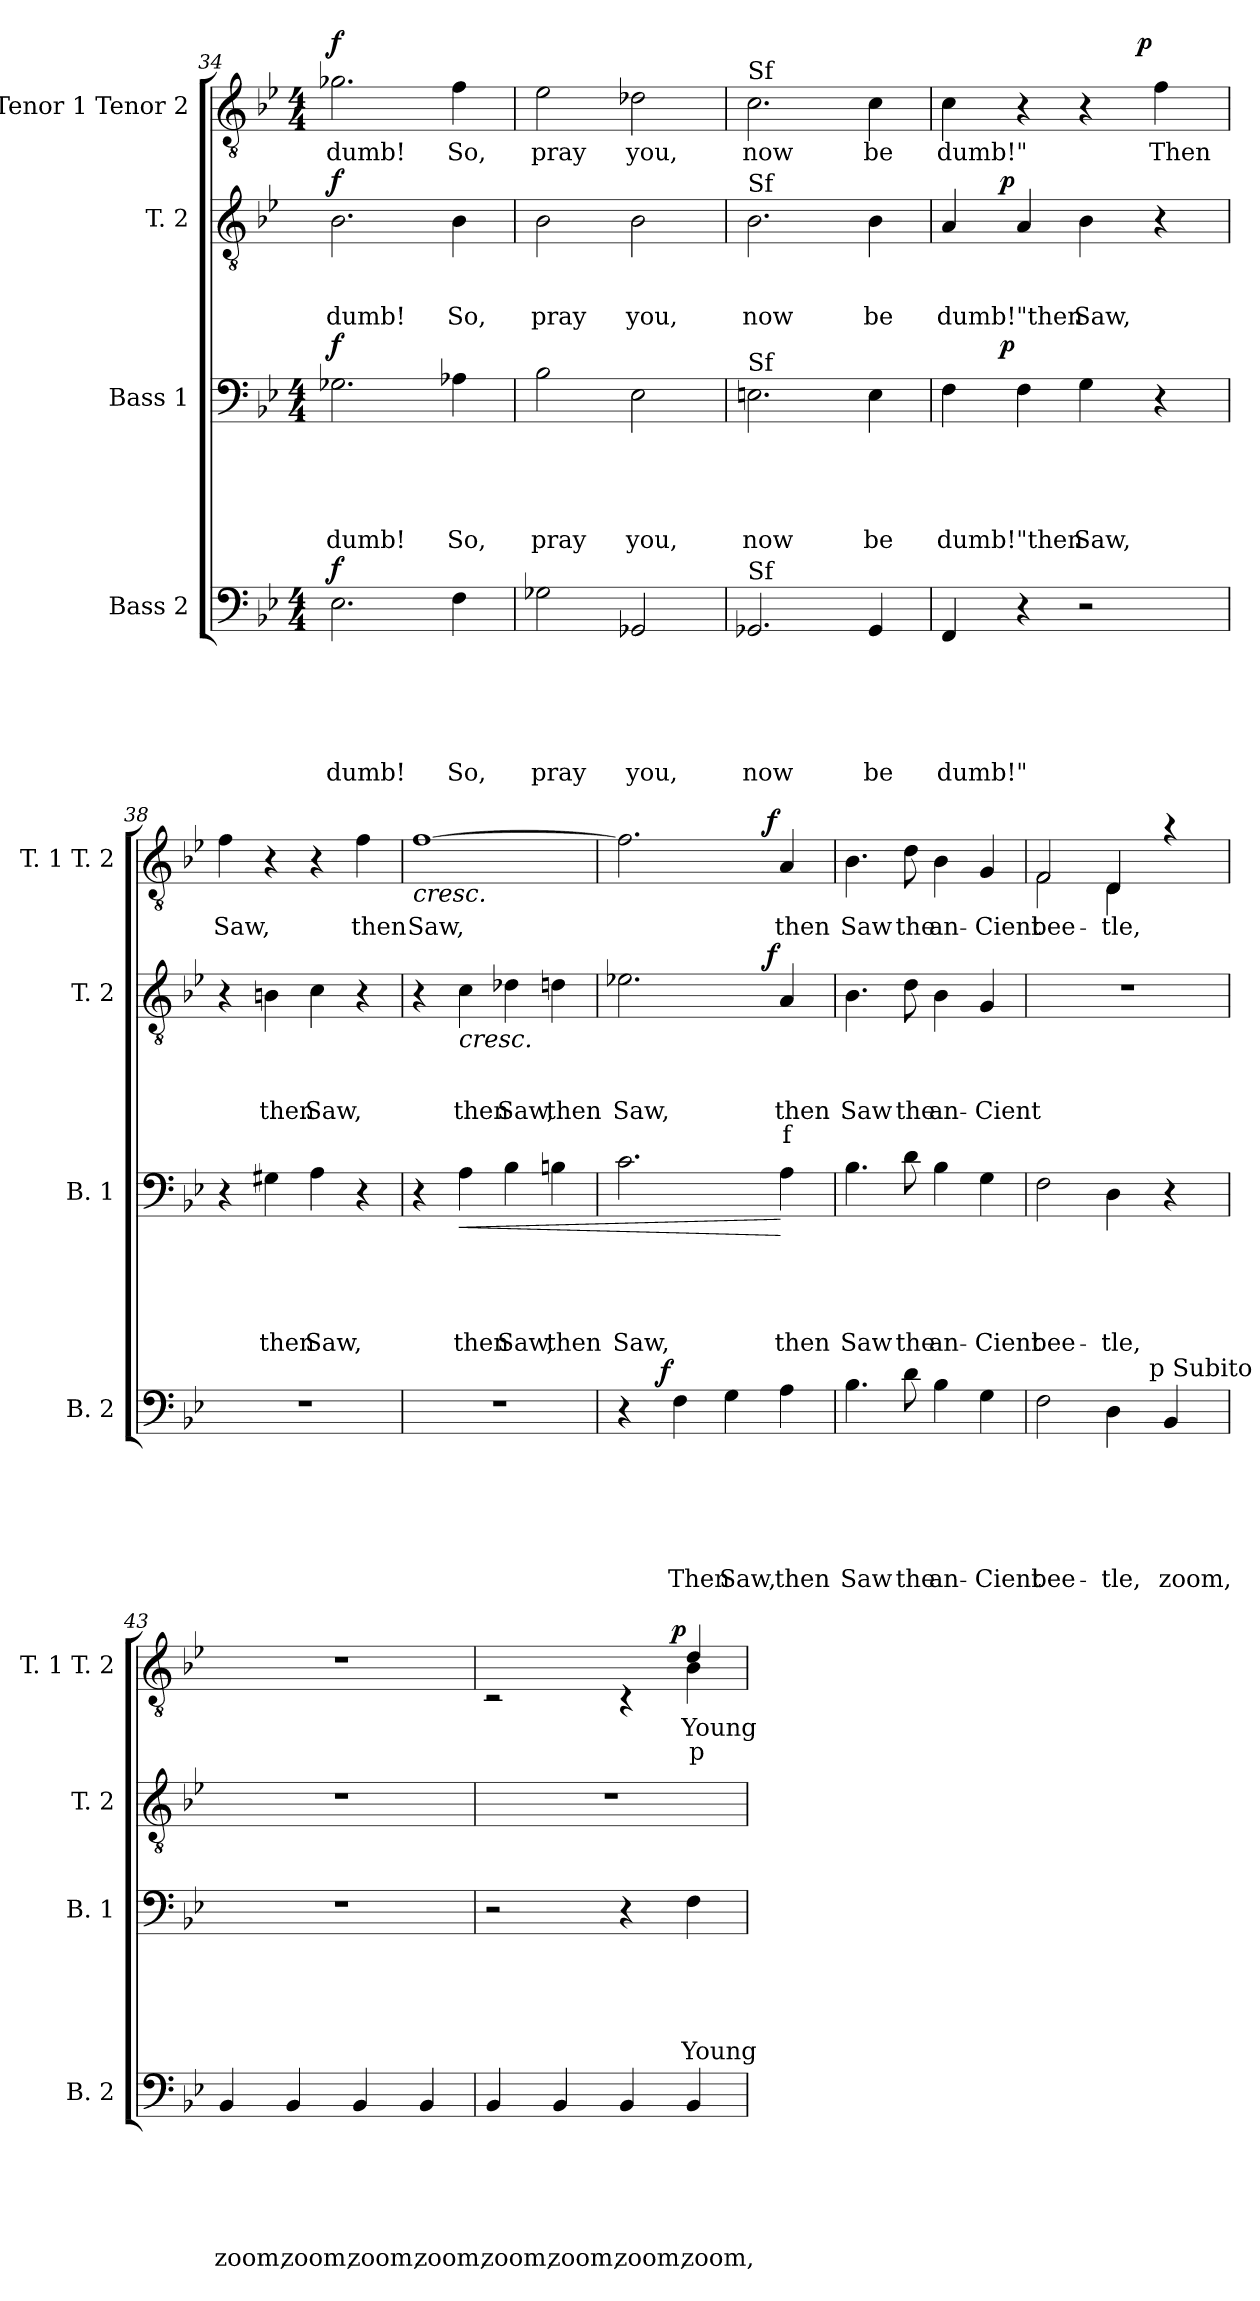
**kern	**text	**text	**text	**text	**text	**text	**dynam	**kern	**text	**text	**text	**text	**text	**dynam	**kern	**text	**text	**text	**text	**dynam	**kern	**text	**text	**dynam
*part4	*part4	*part4	*part4	*part4	*part4	*part4	*part4	*part3	*part3	*part3	*part3	*part3	*part3	*part3	*part2	*part2	*part2	*part2	*part2	*part2	*part1	*part1	*part1	*part1
*staff4	*staff4	*staff4	*staff4	*staff4	*staff4	*staff4	*staff4	*staff3	*staff3	*staff3	*staff3	*staff3	*staff3	*staff3	*staff2	*staff2	*staff2	*staff2	*staff2	*staff2	*staff1	*staff1	*staff1	*staff1
*I"Bass 2	*	*	*	*	*	*	*	*I"Bass 1	*	*	*	*	*	*	*I"T. 2	*	*	*	*	*	*I"Tenor 1 Tenor 2	*	*	*
*I'B. 2	*	*	*	*	*	*	*	*I'B. 1	*	*	*	*	*	*	*I'T. 2	*	*	*	*	*	*I'T. 1 T. 2	*	*	*
*clefF4	*	*	*	*	*	*	*	*clefF4	*	*	*	*	*	*	*clefGv2	*	*	*	*	*	*clefGv2	*	*	*
*k[b-e-]	*	*	*	*	*	*	*	*k[b-e-]	*	*	*	*	*	*	*k[b-e-]	*	*	*	*	*	*k[b-e-]	*	*	*
*B-:	*	*	*	*	*	*	*	*B-:	*	*	*	*	*	*	*B-:	*	*	*	*	*	*B-:	*	*	*
*M4/4	*	*	*	*	*	*	*	*M4/4	*	*	*	*	*	*	*	*	*	*	*	*	*M4/4	*	*	*
=34	=34	=34	=34	=34	=34	=34	=34	=34	=34	=34	=34	=34	=34	=34	=34	=34	=34	=34	=34	=34	=34	=34	=34	=34
!	!	!	!	!	!	!LO:LY:b	!LO:DY:a	!	!	!	!	!	!LO:LY:b	!LO:DY:a	!	!	!	!LO:LY:b	!	!LO:DY:a	!	!LO:LY:b	!	!LO:DY:a
2.E-\	.	.	.	.	.	dumb!	f	2.G-X\	.	.	.	.	dumb!	f	2.B-\	.	.	dumb!	.	f	2.g-X\	dumb!	.	f
!	!	!	!	!	!	!LO:LY:b	!	!	!	!	!	!	!LO:LY:b	!	!	!	!	!LO:LY:b	!	!	!	!LO:LY:b	!	!
4F\	.	.	.	.	.	So,	.	4A-X\	.	.	.	.	So,	.	4B-\	.	.	So,	.	.	4f\	So,	.	.
!!LO:LB:g=z
=35	=35	=35	=35	=35	=35	=35	=35	=35	=35	=35	=35	=35	=35	=35	=35	=35	=35	=35	=35	=35	=35	=35	=35	=35
!	!	!	!	!	!	!LO:LY:b	!	!	!	!	!	!	!LO:LY:b	!	!	!	!	!LO:LY:b	!	!	!	!LO:LY:b	!	!
2G-X\	.	.	.	.	.	pray	.	2B-\	.	.	.	.	pray	.	2B-\	.	.	pray	.	.	2e-\	pray	.	.
!	!	!	!	!	!	!LO:LY:b	!	!	!	!	!	!	!LO:LY:b	!	!	!	!	!LO:LY:b	!	!	!	!LO:LY:b	!	!
2GG-X/	.	.	.	.	.	you,	.	2E-\	.	.	.	.	you,	.	2B-\	.	.	you,	.	.	2d-X\	you,	.	.
=36	=36	=36	=36	=36	=36	=36	=36	=36	=36	=36	=36	=36	=36	=36	=36	=36	=36	=36	=36	=36	=36	=36	=36	=36
!	!	!	!	!	!	!	!	!	!	!	!	!	!	!	!	!	!	!	!	!	!LO:TX:a:t=Sf	!	!	!
!	!	!	!	!	!	!	!	!	!	!	!	!	!	!	!LO:TX:a:t=Sf	!	!	!	!	!	!	!	!	!
!	!	!	!	!	!	!	!	!LO:TX:a:t=Sf	!	!	!	!	!	!	!	!	!	!	!	!	!	!	!	!
!LO:TX:a:t=Sf	!	!	!	!	!	!	!	!	!	!	!	!	!	!	!	!	!	!	!	!	!	!	!	!
!	!	!	!	!	!	!LO:LY:b	!	!	!	!	!	!	!LO:LY:b	!	!	!	!	!LO:LY:b	!	!	!	!LO:LY:b	!	!
2.GG-X/	.	.	.	.	.	now	.	2.En\	.	.	.	.	now	.	2.B-\	.	.	now	.	.	2.c\	now	.	.
!	!	!	!	!	!	!LO:LY:b	!	!	!	!	!	!	!LO:LY:b	!	!	!	!	!LO:LY:b	!	!	!	!LO:LY:b	!	!
4GG-/	.	.	.	.	.	be	.	4E\	.	.	.	.	be	.	4B-\	.	.	be	.	.	4c\	be	.	.
=37	=37	=37	=37	=37	=37	=37	=37	=37	=37	=37	=37	=37	=37	=37	=37	=37	=37	=37	=37	=37	=37	=37	=37	=37
!	!	!	!	!	!	!LO:LY:b	!	!	!	!	!	!	!LO:LY:b	!	!	!	!	!LO:LY:b	!	!	!	!LO:LY:b	!	!
*	*	*	*	*	*	*	*	*^	*	*	*	*	*	*	*^	*	*	*	*	*	*^	*	*	*
4FF/	.	.	.	.	.	dumb!"	.	4F\	8..ryy	.	.	.	.	dumb!"then	.	4A/	8..ryy	.	.	dumb!"then	.	.	4c\	2ryy	dumb!"	.	.
!	!	!	!	!	!	!	!	!	!	!	!	!	!	!	!LO:DY:a	!	!	!	!	!	!	!LO:DY:a	!	!	!	!	!
.	.	.	.	.	.	.	.	.	2ryy	.	.	.	.	.	p	.	2ryy	.	.	.	.	p	.	.	.	.	.
4r	.	.	.	.	.	.	.	4F\	.	.	.	.	.	.	.	4A/	.	.	.	.	.	.	4r	.	.	.	.
!	!	!	!	!	!	!	!	!	!	!	!	!	!	!LO:LY:b	!	!	!	!	!	!LO:LY:b	!	!	!	!	!	!	!
2r	.	.	.	.	.	.	.	4G\	.	.	.	.	.	Saw,	.	4B-\	.	.	.	Saw,	.	.	4r	8..ryy	.	.	.
!	!	!	!	!	!	!	!	!	!	!	!	!	!	!	!	!	!	!	!	!	!	!	!	!	!	!	!LO:DY:a
.	.	.	.	.	.	.	.	.	4ryy	.	.	.	.	.	.	.	4ryy	.	.	.	.	.	.	4ryy	.	.	p
!	!	!	!	!	!	!	!	!	!	!	!	!	!	!	!	!	!	!	!	!	!	!	!	!	!LO:LY:b	!	!
.	.	.	.	.	.	.	.	4r	.	.	.	.	.	.	.	4r	.	.	.	.	.	.	4f\	.	Then	.	.
.	.	.	.	.	.	.	.	.	32ryy	.	.	.	.	.	.	.	32ryy	.	.	.	.	.	.	32ryy	.	.	.
=38	=38	=38	=38	=38	=38	=38	=38	=38	=38	=38	=38	=38	=38	=38	=38	=38	=38	=38	=38	=38	=38	=38	=38	=38	=38	=38	=38
!	!	!	!	!	!	!	!	!	!	!	!	!	!	!	!	!	!	!	!	!	!	!	!	!	!LO:LY:b	!	!
*	*	*	*	*	*	*	*	*v	*v	*	*	*	*	*	*	*	*	*	*	*	*	*	*v	*v	*	*	*
*	*	*	*	*	*	*	*	*	*	*	*	*	*	*	*v	*v	*	*	*	*	*	*	*	*	*
1r	.	.	.	.	.	.	.	4r	.	.	.	.	.	.	4r	.	.	.	.	.	4f\	Saw,	.	.
!	!	!	!	!	!	!	!	!	!	!	!	!	!LO:LY:b	!	!	!	!	!LO:LY:b	!	!	!	!	!	!
.	.	.	.	.	.	.	.	4G#X\	.	.	.	.	then	.	4Bn\	.	.	then	.	.	4r	.	.	.
!	!	!	!	!	!	!	!	!	!	!	!	!	!LO:LY:b	!	!	!	!	!LO:LY:b	!	!	!	!	!	!
.	.	.	.	.	.	.	.	4A\	.	.	.	.	Saw,	.	4c\	.	.	Saw,	.	.	4r	.	.	.
!	!	!	!	!	!	!	!	!	!	!	!	!	!	!	!	!	!	!	!	!	!	!LO:LY:b	!	!
.	.	.	.	.	.	.	.	4r	.	.	.	.	.	.	4r	.	.	.	.	.	4f\	then	.	.
!!LO:PB:g=z
=39	=39	=39	=39	=39	=39	=39	=39	=39	=39	=39	=39	=39	=39	=39	=39	=39	=39	=39	=39	=39	=39	=39	=39	=39
!	!	!	!	!	!	!	!	!	!	!	!	!	!	!	!	!	!	!	!	!	!	!LO:LY:b	!	!LO:HP:b
1r	.	.	.	.	.	.	.	4r	.	.	.	.	.	.	4r	.	.	.	.	.	[>1f	Saw,	.	<
!	!	!	!	!	!	!	!	!	!	!	!	!	!LO:LY:b	!LO:HP:b	!	!	!	!LO:LY:b	!	!LO:HP:b	!	!	!	!
.	.	.	.	.	.	.	.	4A\	.	.	.	.	then	<	4c\	.	.	then	.	<	.	.	.	.
!	!	!	!	!	!	!	!	!	!	!	!	!	!LO:LY:b	!	!	!	!	!LO:LY:b	!	!	!	!	!	!
.	.	.	.	.	.	.	.	4B-\	.	.	.	.	Saw,	.	4d-X\	.	.	Saw,	.	.	.	.	.	.
!	!	!	!	!	!	!	!	!	!	!	!	!	!LO:LY:b	!	!	!	!	!LO:LY:b	!	!	!	!	!	!
.	.	.	.	.	.	.	.	4Bn\	.	.	.	.	then	.	4dn\	.	.	then	.	.	.	.	.	.
=40	=40	=40	=40	=40	=40	=40	=40	=40	=40	=40	=40	=40	=40	=40	=40	=40	=40	=40	=40	=40	=40	=40	=40	=40
!	!	!	!	!	!	!	!	!	!	!	!	!	!LO:LY:b	!	!	!	!	!LO:LY:b	!	!	!	!	!	!
*^	*	*	*	*	*	*	*	*	*	*	*	*	*	*	*^	*	*	*	*	*	*^	*	*	*
4r	8..ryy	.	.	.	.	.	.	.	2.c\	.	.	.	.	Saw,	.	2.e-X\	2ryy	.	.	Saw,	.	.	2.f\]	2ryy	.	.	.
!	!	!	!	!	!	!	!	!LO:DY:a	!	!	!	!	!	!	!	!	!	!	!	!	!	!	!	!	!	!	!
.	2ryy	.	.	.	.	.	.	f	.	.	.	.	.	.	.	.	.	.	.	.	.	.	.	.	.	.	.
!	!	!	!	!	!	!	!LO:LY:b	!	!	!	!	!	!	!	!	!	!	!	!	!	!	!	!	!	!	!	!
4F\	.	.	.	.	.	.	Then	.	.	.	.	.	.	.	.	.	.	.	.	.	.	.	.	.	.	.	.
!	!	!	!	!	!	!	!LO:LY:b	!	!	!	!	!	!	!	!	!	!	!	!	!	!	!	!	!	!	!	!
4G\	.	.	.	.	.	.	Saw,	.	.	.	.	.	.	.	.	.	8..ryy	.	.	.	.	.	.	8..ryy	.	.	.
!	!	!	!	!	!	!	!	!	!	!	!	!	!	!	!	!	!	!	!	!	!	!LO:DY:a	!	!	!	!	!LO:DY:a
.	4ryy	.	.	.	.	.	.	.	.	.	.	.	.	.	.	.	4ryy	.	.	.	.	f	.	4ryy	.	.	f
!	!	!	!	!	!	!	!LO:LY:b	!	!	!	!	!	!	!LO:LY:b	!	!	!	!	!	!LO:LY:b	!LO:LY:b	!	!	!	!LO:LY:b	!	!
4A\	.	.	.	.	.	.	then	.	4A\	.	.	.	.	then	[	4A/	.	.	.	then	f	[	4A/	.	then	.	[
.	32ryy	.	.	.	.	.	.	.	.	.	.	.	.	.	.	.	32ryy	.	.	.	.	.	.	32ryy	.	.	.
=41	=41	=41	=41	=41	=41	=41	=41	=41	=41	=41	=41	=41	=41	=41	=41	=41	=41	=41	=41	=41	=41	=41	=41	=41	=41	=41	=41
!	!	!	!	!	!	!	!LO:LY:b	!	!	!	!	!	!	!LO:LY:b	!	!	!	!	!	!LO:LY:b	!	!	!	!	!LO:LY:b	!	!
*	*	*	*	*	*	*	*	*	*	*	*	*	*	*	*	*v	*v	*	*	*	*	*	*	*	*	*	*
*v	*v	*	*	*	*	*	*	*	*	*	*	*	*	*	*	*	*	*	*	*	*	*v	*v	*	*	*
4.B-\	.	.	.	.	.	Saw	.	4.B-\	.	.	.	.	Saw	.	4.B-\	.	.	Saw	.	.	4.B-\	Saw	.	.
!	!	!	!	!	!	!LO:LY:b	!	!	!	!	!	!	!LO:LY:b	!	!	!	!	!LO:LY:b	!	!	!	!LO:LY:b	!	!
8d\	.	.	.	.	.	the	.	8d\	.	.	.	.	the	.	8d\	.	.	the	.	.	8d\	the	.	.
!	!	!	!	!	!	!LO:LY:b	!	!	!	!	!	!	!LO:LY:b	!	!	!	!	!LO:LY:b	!	!	!	!LO:LY:b	!	!
4B-\	.	.	.	.	.	an-	.	4B-\	.	.	.	.	an-	.	4B-\	.	.	an-	.	.	4B-\	an-	.	.
!	!	!	!	!	!	!LO:LY:b	!	!	!	!	!	!	!LO:LY:b	!	!	!	!	!LO:LY:b	!	!	!	!LO:LY:b	!	!
4G\	.	.	.	.	.	-Cient	.	4G\	.	.	.	.	-Cient	.	4G/	.	.	-Cient	.	.	4G/	-Cient	.	.
!!LO:LB:g=z
=42	=42	=42	=42	=42	=42	=42	=42	=42	=42	=42	=42	=42	=42	=42	=42	=42	=42	=42	=42	=42	=42	=42	=42	=42
!	!	!	!	!	!	!LO:LY:b	!	!	!	!	!	!	!LO:LY:b	!	!	!	!	!	!	!	!	!LO:LY:b	!	!
*^	*	*	*	*	*	*	*	*	*	*	*	*	*	*	*	*	*	*	*	*	*^	*	*	*
2F\	2ryy	.	.	.	.	.	bee-	.	2F\	.	.	.	.	bee-	.	1r	.	.	.	.	.	2F/	2F\	bee-	.	.
!	!	!	!	!	!	!	!LO:LY:b	!	!	!	!	!	!	!LO:LY:b	!	!	!	!	!	!	!	!	!	!LO:LY:b	!	!
4D\	8..ryy	.	.	.	.	.	-tle,	.	4D\	.	.	.	.	-tle,	.	.	.	.	.	.	.	4D/	4D\	-tle,	.	.
!	!LO:TX:a:t=p Subito	!	!	!	!	!	!	!	!	!	!	!	!	!	!	!	!	!	!	!	!	!	!	!	!	!
.	4ryy	.	.	.	.	.	.	.	.	.	.	.	.	.	.	.	.	.	.	.	.	.	.	.	.	.
!	!	!	!	!	!	!	!LO:LY:b	!	!	!	!	!	!	!	!	!	!	!	!	!	!	!	!	!	!	!
4BB-/	.	.	.	.	.	.	zoom,	.	4r	.	.	.	.	.	.	.	.	.	.	.	.	4ra	4ryy	.	.	.
.	32ryy	.	.	.	.	.	.	.	.	.	.	.	.	.	.	.	.	.	.	.	.	.	.	.	.	.
=43	=43	=43	=43	=43	=43	=43	=43	=43	=43	=43	=43	=43	=43	=43	=43	=43	=43	=43	=43	=43	=43	=43	=43	=43	=43	=43
!	!	!	!	!	!	!	!LO:LY:b	!	!	!	!	!	!	!	!	!	!	!	!	!	!	!	!	!	!	!
*v	*v	*	*	*	*	*	*	*	*	*	*	*	*	*	*	*	*	*	*	*	*	*v	*v	*	*	*
4BB-/	.	.	.	.	.	zoom,	.	1r	.	.	.	.	.	.	1r	.	.	.	.	.	1r	.	.	.
!	!	!	!	!	!	!LO:LY:b	!	!	!	!	!	!	!	!	!	!	!	!	!	!	!	!	!	!
4BB-/	.	.	.	.	.	zoom,	.	.	.	.	.	.	.	.	.	.	.	.	.	.	.	.	.	.
!	!	!	!	!	!	!LO:LY:b	!	!	!	!	!	!	!	!	!	!	!	!	!	!	!	!	!	!
4BB-/	.	.	.	.	.	zoom,	.	.	.	.	.	.	.	.	.	.	.	.	.	.	.	.	.	.
!	!	!	!	!	!	!LO:LY:b	!	!	!	!	!	!	!	!	!	!	!	!	!	!	!	!	!	!
4BB-/	.	.	.	.	.	zoom,	.	.	.	.	.	.	.	.	.	.	.	.	.	.	.	.	.	.
=44	=44	=44	=44	=44	=44	=44	=44	=44	=44	=44	=44	=44	=44	=44	=44	=44	=44	=44	=44	=44	=44	=44	=44	=44
!	!	!	!	!	!	!LO:LY:b	!	!	!	!	!	!	!	!	!	!	!	!	!	!	!	!	!	!
*	*	*	*	*	*	*	*	*	*	*	*	*	*	*	*	*	*	*	*	*	*^	*	*	*
*	*	*	*	*	*	*	*	*	*	*	*	*	*	*	*	*	*	*	*	*	*	*^	*	*	*
4BB-/	.	.	.	.	.	zoom,	.	2r	.	.	.	.	.	.	1r	.	.	.	.	.	2.ryy	2rC	2ryy	.	.	.
!	!	!	!	!	!	!LO:LY:b	!	!	!	!	!	!	!	!	!	!	!	!	!	!	!	!	!	!	!	!
4BB-/	.	.	.	.	.	zoom,	.	.	.	.	.	.	.	.	.	.	.	.	.	.	.	.	.	.	.	.
!	!	!	!	!	!	!LO:LY:b	!	!	!	!	!	!	!	!	!	!	!	!	!	!	!	!	!	!	!	!
4BB-/	.	.	.	.	.	zoom,	.	4r	.	.	.	.	.	.	.	.	.	.	.	.	.	4rC	8..ryy	.	.	.
!	!	!	!	!	!	!	!	!	!	!	!	!	!	!	!	!	!	!	!	!	!	!	!	!	!	!LO:DY:a
.	.	.	.	.	.	.	.	.	.	.	.	.	.	.	.	.	.	.	.	.	.	.	4ryy	.	.	p
!	!	!	!	!	!	!LO:LY:b	!	!	!	!	!	!	!LO:LY:b	!	!	!	!	!	!	!	!	!	!	!LO:LY:b	!LO:LY:b	!
4BB-/	.	.	.	.	.	zoom,	.	4F\	.	.	.	.	Young	.	.	.	.	.	.	.	4d/	4B-\	.	Young	p	.
.	.	.	.	.	.	.	.	.	.	.	.	.	.	.	.	.	.	.	.	.	.	.	32ryy	.	.	.
*	*	*	*	*	*	*	*	*	*	*	*	*	*	*	*	*	*	*	*	*	*v	*v	*v	*	*	*
=	=	=	=	=	=	=	=	=	=	=	=	=	=	=	=	=	=	=	=	=	=	=	=	=
*-	*-	*-	*-	*-	*-	*-	*-	*-	*-	*-	*-	*-	*-	*-	*-	*-	*-	*-	*-	*-	*-	*-	*-	*-
